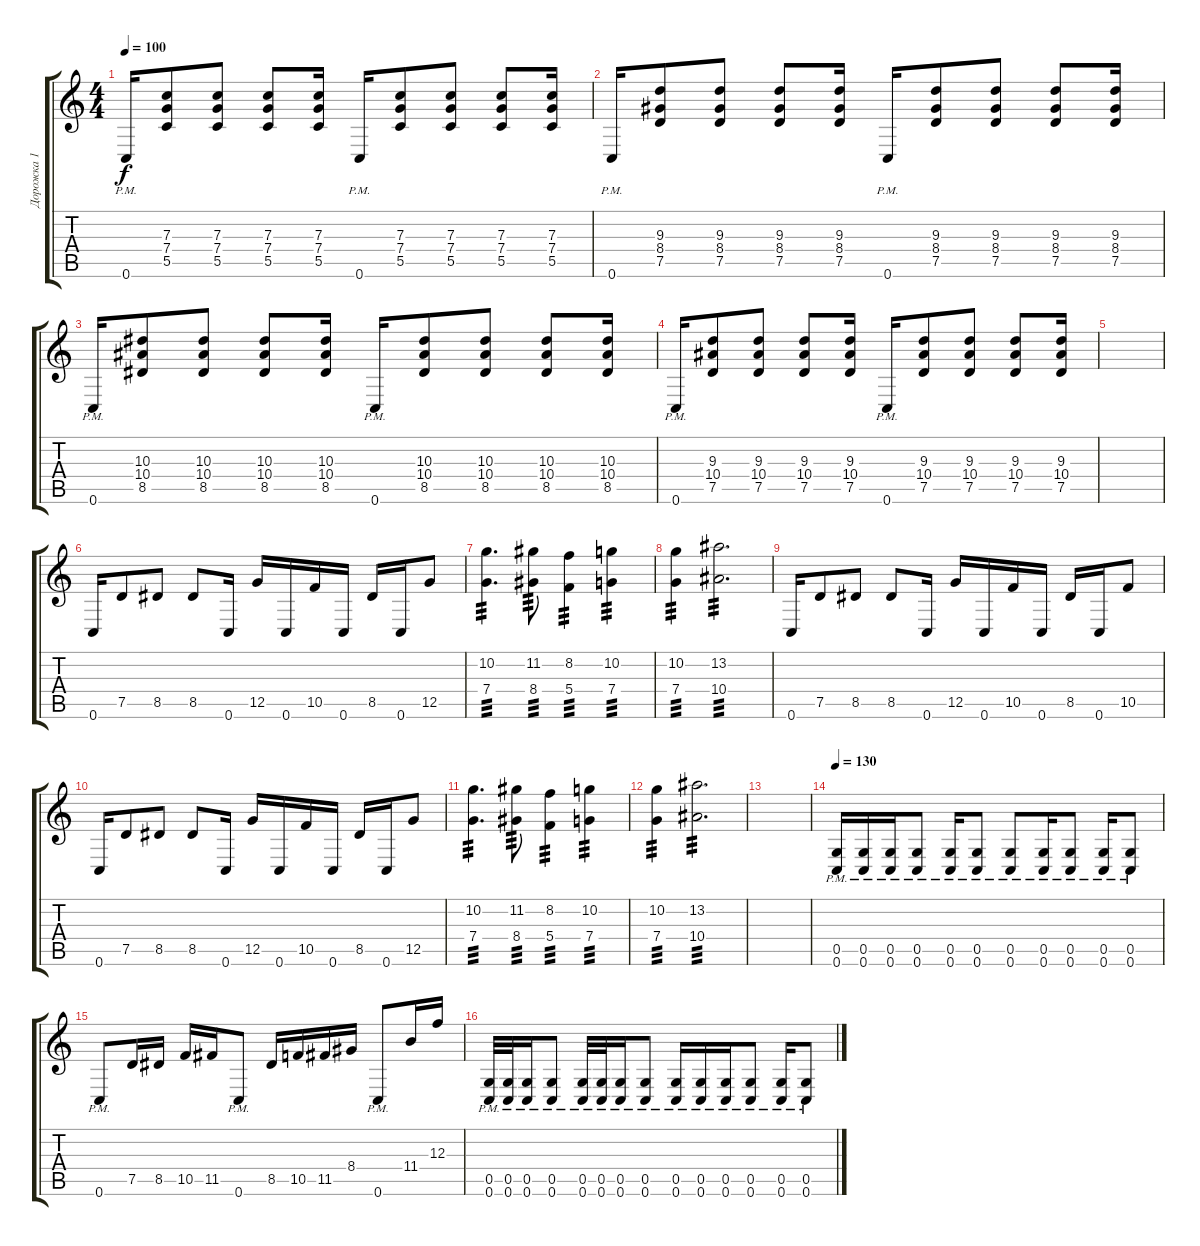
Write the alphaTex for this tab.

\track ("Дорожка 1" "Дорожка 1") {instrument distortionguitar}
\staff {score tabs}
\tuning (D4 A3 F3 C3 G2 C2) {hide}
\ts (4 4)
\tempo 100
\clef g2
\ks c
0.6{pm}.16{dy f} (7.3 7.4 5.5).8 (7.3 7.4 5.5).8 (7.3 7.4 5.5).8 (7.3 7.4 5.5).16 0.6{pm}.16 (7.3 7.4 5.5).8 (7.3 7.4 5.5).8 (7.3 7.4 5.5).8 (7.3 7.4 5.5).16 |
0.6{pm}.16 (9.3 8.4 7.5).8 (9.3 8.4 7.5).8 (9.3 8.4 7.5).8 (9.3 8.4 7.5).16 0.6{pm}.16 (9.3 8.4 7.5).8 (9.3 8.4 7.5).8 (9.3 8.4 7.5).8 (9.3 8.4 7.5).16 |
0.6{pm}.16 (10.3 10.4 8.5).8 (10.3 10.4 8.5).8 (10.3 10.4 8.5).8 (10.3 10.4 8.5).16 0.6{pm}.16 (10.3 10.4 8.5).8 (10.3 10.4 8.5).8 (10.3 10.4 8.5).8 (10.3 10.4 8.5).16 |
0.6{pm}.16 (9.3 10.4 7.5).8 (9.3 10.4 7.5).8 (9.3 10.4 7.5).8 (9.3 10.4 7.5).16 0.6{pm}.16 (9.3 10.4 7.5).8 (9.3 10.4 7.5).8 (9.3 10.4 7.5).8 (9.3 10.4 7.5).16 |
|
0.6.16 7.5.8 8.5.8 8.5.8 0.6.16 12.5.16 0.6.16 10.5.16 0.6.16 8.5.16 0.6.16 12.5.8 |
(10.2 7.4).4{d tp 3} (11.2 8.4).8{tp 3} (8.2 5.4).4{tp 3} (10.2 7.4).4{tp 3} |
(10.2 7.4).4{tp 3} (13.2 10.4).2{d tp 3} |
0.6.16 7.5.8 8.5.8 8.5.8 0.6.16 12.5.16 0.6.16 10.5.16 0.6.16 8.5.16 0.6.16 10.5.8 |
0.6.16 7.5.8 8.5.8 8.5.8 0.6.16 12.5.16 0.6.16 10.5.16 0.6.16 8.5.16 0.6.16 12.5.8 |
(10.2 7.4).4{d tp 3} (11.2 8.4).8{tp 3} (8.2 5.4).4{tp 3} (10.2 7.4).4{tp 3} |
(10.2 7.4).4{tp 3} (13.2 10.4).2{d tp 3} |
|
\tempo 130
(0.5{pm} 0.6{pm}).16 (0.5{pm} 0.6{pm}).16 (0.5{pm} 0.6{pm}).16 (0.5{pm} 0.6{pm}).8 (0.5{pm} 0.6{pm}).16 (0.5{pm} 0.6{pm}).8 (0.5{pm} 0.6{pm}).8 (0.5{pm} 0.6{pm}).16 (0.5{pm} 0.6{pm}).8 (0.5{pm} 0.6{pm}).16 (0.5{pm} 0.6{pm}).8 |
0.6{pm}.8 7.5.16 8.5.16 10.5.16 11.5.16 0.6{pm}.8 8.5.16 10.5.16 11.5.16 8.4.16 0.6{pm}.8 11.4.16 12.3.16 |
(0.5{pm} 0.6{pm}).32 (0.5{pm} 0.6{pm}).32 (0.5{pm} 0.6{pm}).16 (0.5{pm} 0.6{pm}).8 (0.5{pm} 0.6{pm}).32 (0.5{pm} 0.6{pm}).32 (0.5{pm} 0.6{pm}).16 (0.5{pm} 0.6{pm}).8 (0.5{pm} 0.6{pm}).16 (0.5{pm} 0.6{pm}).16 (0.5{pm} 0.6{pm}).16 (0.5{pm} 0.6{pm}).8 (0.5{pm} 0.6{pm}).16 (0.5{pm} 0.6{pm}).8
